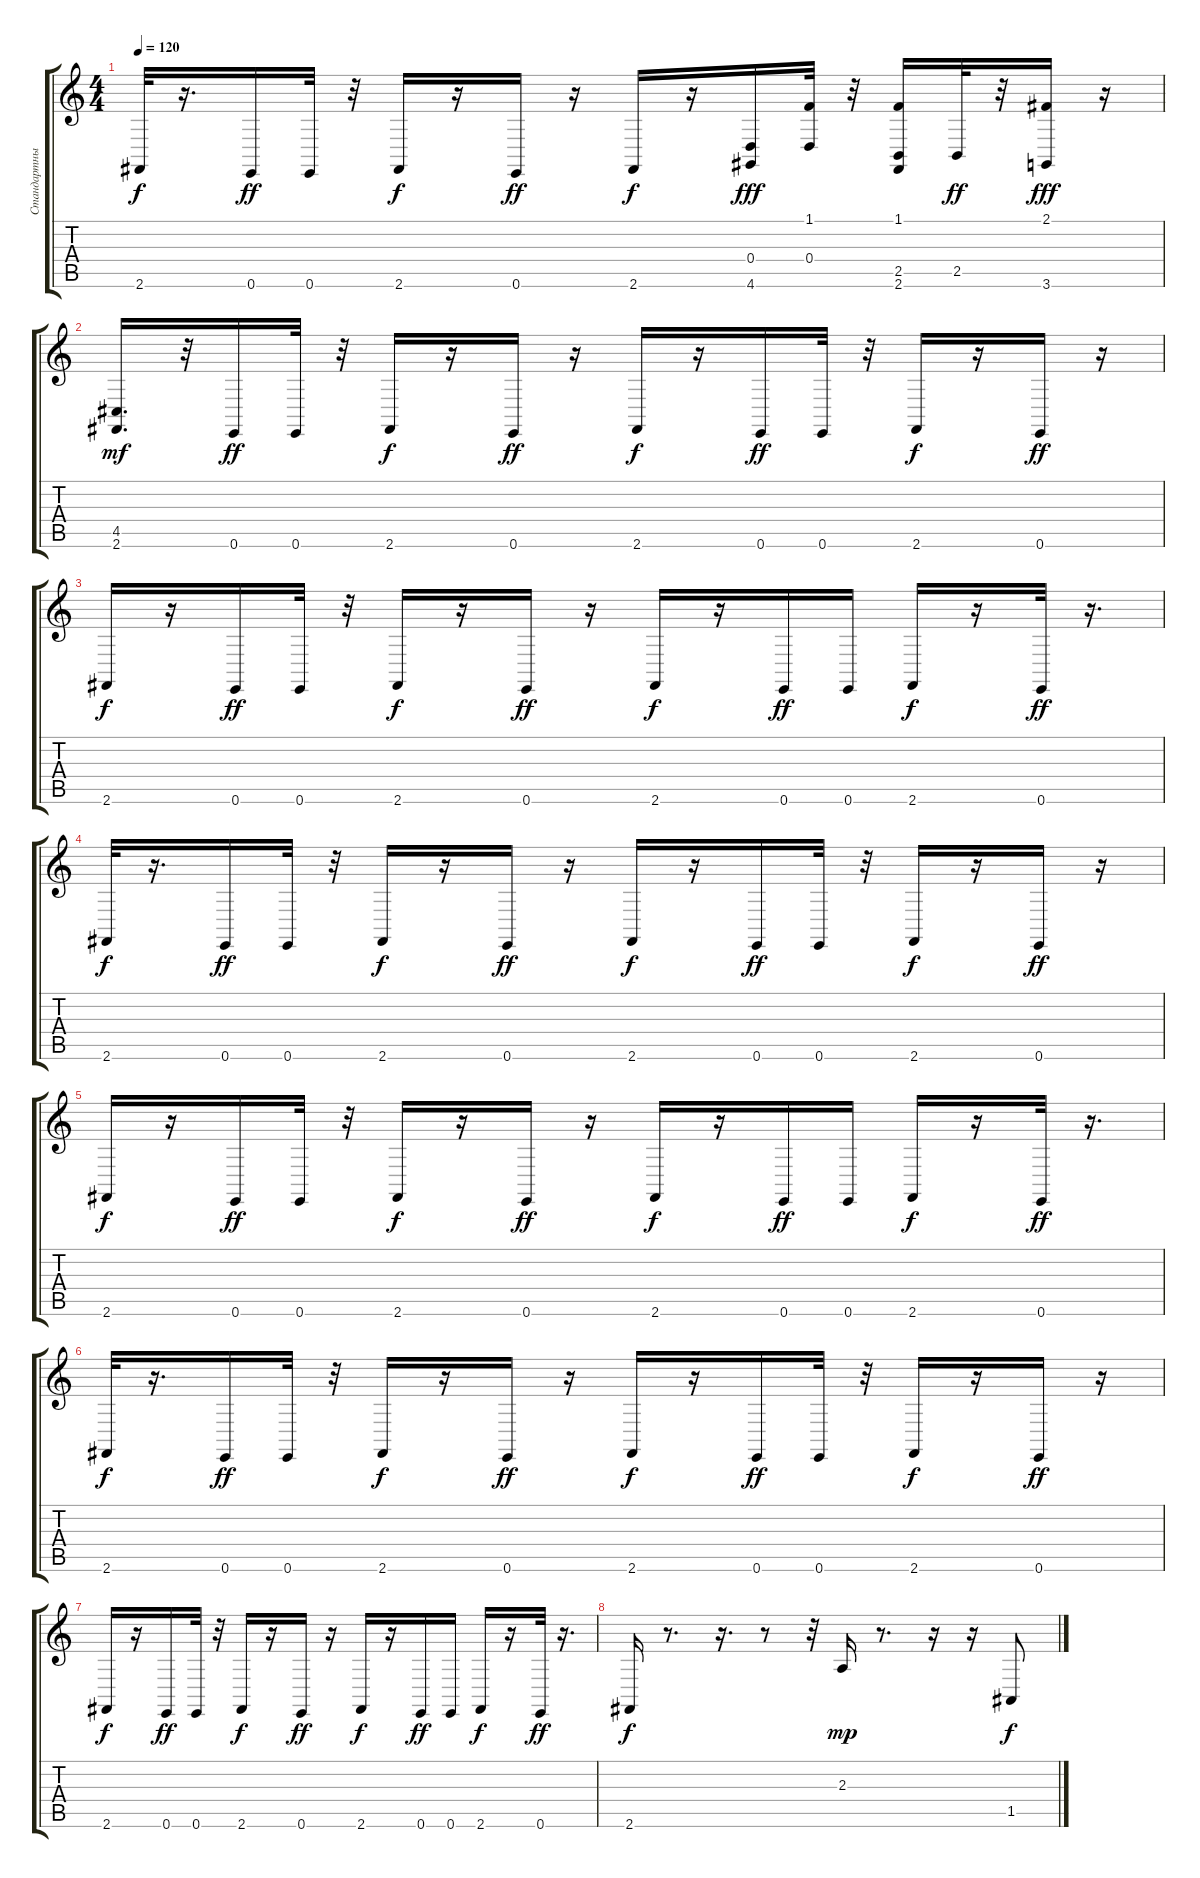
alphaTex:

\track ("Стандартный Набор" "Стандартны") {instrument synthdrum}
\staff {score tabs}
\tuning (E4 B3 G3 D3 A2 E2) {hide}
\ts (4 4)
\tempo 120
\clef g2
\ks c
2.6.32{dy f} r.16{d} 0.6.16{dy ff} 0.6.32 r.32 2.6.16{dy f} r.16 0.6.16{dy ff} r.16 2.6.16{dy f} r.16 (0.4 4.6).16{dy fff} (1.1 0.4).32 r.32 (1.1 2.5 2.6).16 2.5.32{dy ff} r.32 (2.1 3.6).16{dy fff} r.16 |
(4.5 2.6).16{d dy mf} r.32 0.6.16{dy ff} 0.6.32 r.32 2.6.16{dy f} r.16 0.6.16{dy ff} r.16 2.6.16{dy f} r.16 0.6.16{dy ff} 0.6.32 r.32 2.6.16{dy f} r.16 0.6.16{dy ff} r.16 |
2.6.16{dy f} r.16 0.6.16{dy ff} 0.6.32 r.32 2.6.16{dy f} r.16 0.6.16{dy ff} r.16 2.6.16{dy f} r.16 0.6.16{dy ff} 0.6.16 2.6.16{dy f} r.16 0.6.32{dy ff} r.16{d} |
2.6.32{dy f} r.16{d} 0.6.16{dy ff} 0.6.32 r.32 2.6.16{dy f} r.16 0.6.16{dy ff} r.16 2.6.16{dy f} r.16 0.6.16{dy ff} 0.6.32 r.32 2.6.16{dy f} r.16 0.6.16{dy ff} r.16 |
2.6.16{dy f} r.16 0.6.16{dy ff} 0.6.32 r.32 2.6.16{dy f} r.16 0.6.16{dy ff} r.16 2.6.16{dy f} r.16 0.6.16{dy ff} 0.6.16 2.6.16{dy f} r.16 0.6.32{dy ff} r.16{d} |
2.6.32{dy f} r.16{d} 0.6.16{dy ff} 0.6.32 r.32 2.6.16{dy f} r.16 0.6.16{dy ff} r.16 2.6.16{dy f} r.16 0.6.16{dy ff} 0.6.32 r.32 2.6.16{dy f} r.16 0.6.16{dy ff} r.16 |
2.6.16{dy f} r.16 0.6.16{dy ff} 0.6.32 r.32 2.6.16{dy f} r.16 0.6.16{dy ff} r.16 2.6.16{dy f} r.16 0.6.16{dy ff} 0.6.16 2.6.16{dy f} r.16 0.6.32{dy ff} r.16{d} |
2.6.16{dy f} r.8{d} r.16{d} r.8 r.32 2.3.16{dy mp} r.8{d} r.16 r.16 1.5.8{dy f}
